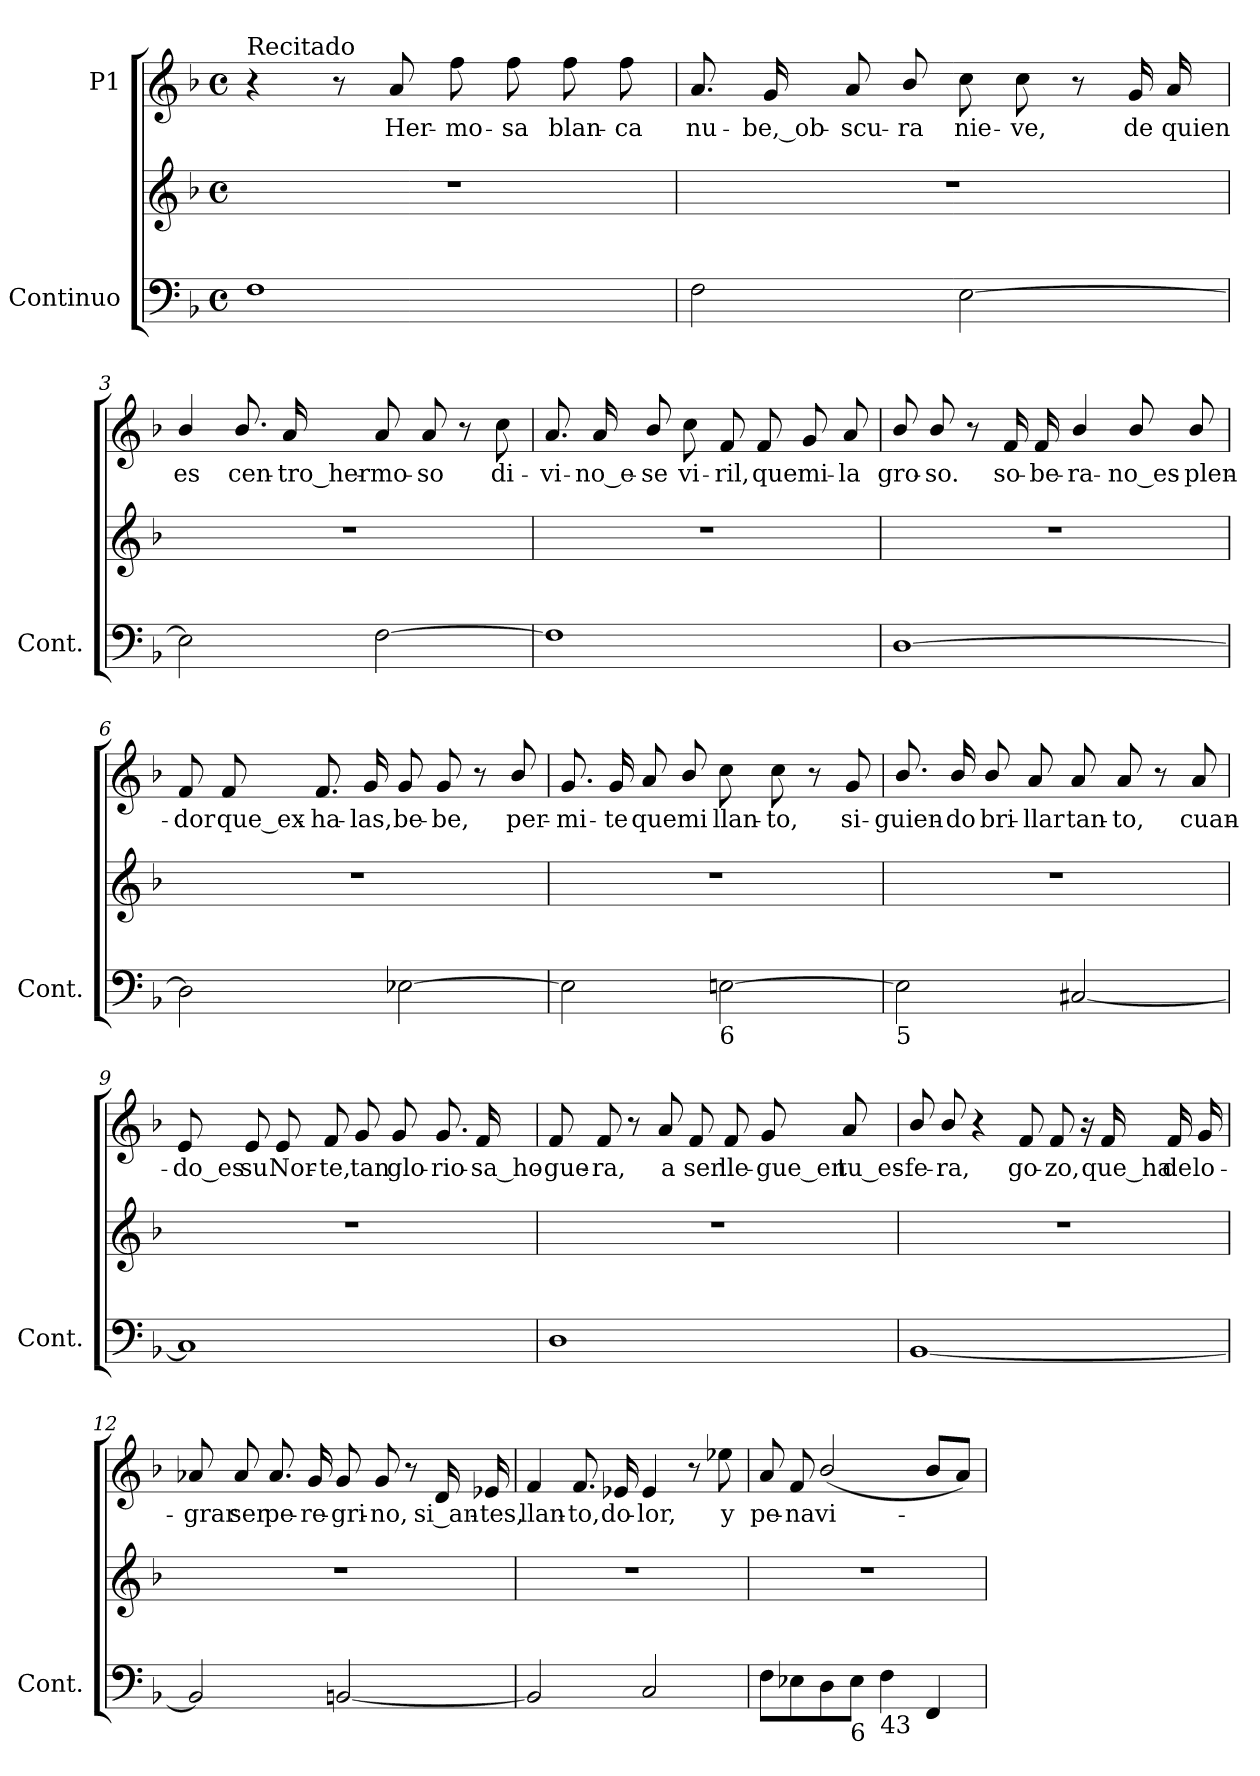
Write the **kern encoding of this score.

**kern	**kern	**kern	**text
*part2	*part2	*part1	*part1
*staff3	*staff2	*staff1	*staff1
*I"Continuo	*	*I"P1	*
*I'Cont.	*	*	*
!!LO:PB:g=z
*clefF4	*clefG2	*clefG2	*
*k[b-]	*k[b-]	*k[b-]	*
*F:	*F:	*F:	*
*M4/4	*M4/4	*M4/4	*
*met(c)	*met(c)	*met(c)	*
=1	=1	=1	=1
!	!	!LO:TX:a:t=Recitado	!
1Fi	1r	4r	.
.	.	8r	.
!	!	!	!LO:LY:b:color=#000000
.	.	8ai/	Her-
!	!	!	!LO:LY:b:color=#000000
.	.	8ffi\	-mo-
!	!	!	!LO:LY:b:color=#000000
.	.	8ffi\	-sa
!	!	!	!LO:LY:b:color=#000000
.	.	8ffi\	blan-
!	!	!	!LO:LY:b:color=#000000
.	.	8ffi\	-ca
=2	=2	=2	=2
!	!	!	!LO:LY:b:color=#000000
2Fi\	1r	8.ai/	nu-
!	!	!	!LO:LY:b:color=#000000
.	.	16gi/	-be,_ob-
!	!	!	!LO:LY:b:color=#000000
.	.	8ai/	-scu-
!	!	!	!LO:LY:b:color=#000000
.	.	8b-i/	-ra
!	!	!	!LO:LY:b:color=#000000
[2Ei\	.	8cci\	nie-
!	!	!	!LO:LY:b:color=#000000
.	.	8cci\	-ve,
.	.	8r	.
!	!	!	!LO:LY:b:color=#000000
.	.	16gi/	de
!	!	!	!LO:LY:b:color=#000000
.	.	16ai/	quien
=3	=3	=3	=3
!	!	!	!LO:LY:b:color=#000000
2Ei\]	1r	4b-i/	es
!	!	!	!LO:LY:b:color=#000000
.	.	8.b-i/	cen-
!	!	!	!LO:LY:b:color=#000000
.	.	16ai/	-tro_her-
!	!	!	!LO:LY:b:color=#000000
[2Fi\	.	8ai/	-mo-
!	!	!	!LO:LY:b:color=#000000
.	.	8ai/	-so
.	.	8r	.
!	!	!	!LO:LY:b:color=#000000
.	.	8cci\	di-
!!LO:LB:g=z
=4	=4	=4	=4
!	!	!	!LO:LY:b:color=#000000
1Fi]	1r	8.ai/	-vi-
!	!	!	!LO:LY:b:color=#000000
.	.	16ai/	-no_e-
!	!	!	!LO:LY:b:color=#000000
.	.	8b-i/	-se
!	!	!	!LO:LY:b:color=#000000
.	.	8cci\	vi-
!	!	!	!LO:LY:b:color=#000000
.	.	8fi/	-ril,
!	!	!	!LO:LY:b:color=#000000
.	.	8fi/	que
!	!	!	!LO:LY:b:color=#000000
.	.	8gi/	mi-
!	!	!	!LO:LY:b:color=#000000
.	.	8ai/	-la
=5	=5	=5	=5
!	!	!	!LO:LY:b:color=#000000
[1Di	1r	8b-i/	gro-
!	!	!	!LO:LY:b:color=#000000
.	.	8b-i/	-so.
.	.	8r	.
!	!	!	!LO:LY:b:color=#000000
.	.	16fi/	so-
!	!	!	!LO:LY:b:color=#000000
.	.	16fi/	-be-
!	!	!	!LO:LY:b:color=#000000
.	.	4b-i/	-ra-
!	!	!	!LO:LY:b:color=#000000
.	.	8b-i/	-no_es-
!	!	!	!LO:LY:b:color=#000000
.	.	8b-i/	-plen-
=6	=6	=6	=6
!	!	!	!LO:LY:b:color=#000000
2Di\]	1r	8fi/	-dor
!	!	!	!LO:LY:b:color=#000000
.	.	8fi/	que_ex-
!	!	!	!LO:LY:b:color=#000000
.	.	8.fi/	-ha-
!	!	!	!LO:LY:b:color=#000000
.	.	16gi/	-las,
!	!	!	!LO:LY:b:color=#000000
[2E-Xi\	.	8gi/	be-
!	!	!	!LO:LY:b:color=#000000
.	.	8gi/	-be,
.	.	8r	.
!	!	!	!LO:LY:b:color=#000000
.	.	8b-i/	per-
!!LO:LB:g=z
=7	=7	=7	=7
!	!	!	!LO:LY:b:color=#000000
2E-i\]	1r	8.gi/	-mi-
!	!	!	!LO:LY:b:color=#000000
.	.	16gi/	-te
!	!	!	!LO:LY:b:color=#000000
.	.	8ai/	que
!	!	!	!LO:LY:b:color=#000000
.	.	8b-i/	mi
!LO:TX:b:t=6	!	!	!
!	!	!	!LO:LY:b:color=#000000
[2Eni\	.	8cci\	llan-
!	!	!	!LO:LY:b:color=#000000
.	.	8cci\	-to,
.	.	8r	.
!	!	!	!LO:LY:b:color=#000000
.	.	8gi/	si-
=8	=8	=8	=8
!LO:TX:b:t=5	!	!	!
!	!	!	!LO:LY:b:color=#000000
2Ei\]	1r	8.b-i/	-guien-
!	!	!	!LO:LY:b:color=#000000
.	.	16b-i/	-do
!	!	!	!LO:LY:b:color=#000000
.	.	8b-i/	bri-
!	!	!	!LO:LY:b:color=#000000
.	.	8ai/	-llar
!	!	!	!LO:LY:b:color=#000000
[2C#Xi/	.	8ai/	tan-
!	!	!	!LO:LY:b:color=#000000
.	.	8ai/	-to,
.	.	8r	.
!	!	!	!LO:LY:b:color=#000000
.	.	8ai/	cuan-
=9	=9	=9	=9
!	!	!	!LO:LY:b:color=#000000
1C#i]	1r	8ei/	-do_es
!	!	!	!LO:LY:b:color=#000000
.	.	8ei/	su
!	!	!	!LO:LY:b:color=#000000
.	.	8ei/	Nor-
!	!	!	!LO:LY:b:color=#000000
.	.	8fi/	-te,
!	!	!	!LO:LY:b:color=#000000
.	.	8gi/	tan
!	!	!	!LO:LY:b:color=#000000
.	.	8gi/	glo-
!	!	!	!LO:LY:b:color=#000000
.	.	8.gi/	-rio-
!	!	!	!LO:LY:b:color=#000000
.	.	16fi/	-sa_ho-
!!LO:LB:g=z
=10	=10	=10	=10
!	!	!	!LO:LY:b:color=#000000
1Di	1r	8fi/	-gue-
!	!	!	!LO:LY:b:color=#000000
.	.	8fi/	-ra,
.	.	8r	.
!	!	!	!LO:LY:b:color=#000000
.	.	8ai/	a
!	!	!	!LO:LY:b:color=#000000
.	.	8fi/	ser
!	!	!	!LO:LY:b:color=#000000
.	.	8fi/	lle-
!	!	!	!LO:LY:b:color=#000000
.	.	8gi/	-gue_en
!	!	!	!LO:LY:b:color=#000000
.	.	8ai/	tu_es-
=11	=11	=11	=11
!	!	!	!LO:LY:b:color=#000000
[1BB-i	1r	8b-i/	-fe-
!	!	!	!LO:LY:b:color=#000000
.	.	8b-i/	-ra,
.	.	4r	.
!	!	!	!LO:LY:b:color=#000000
.	.	8fi/	go-
!	!	!	!LO:LY:b:color=#000000
.	.	8fi/	-zo,
.	.	16r	.
!	!	!	!LO:LY:b:color=#000000
.	.	16fi/	que_ha
!	!	!	!LO:LY:b:color=#000000
.	.	16fi/	de
!	!	!	!LO:LY:b:color=#000000
.	.	16gi/	lo-
!!LO:LB:g=z
=12	=12	=12	=12
!	!	!	!LO:LY:b:color=#000000
2BB-i/]	1r	8a-Xi/	-grar
!	!	!	!LO:LY:b:color=#000000
.	.	8a-i/	ser
!	!	!	!LO:LY:b:color=#000000
.	.	8.a-i/	pe-
!	!	!	!LO:LY:b:color=#000000
.	.	16gi/	-re-
!	!	!	!LO:LY:b:color=#000000
[2BBni/	.	8gi/	-gri-
!	!	!	!LO:LY:b:color=#000000
.	.	8gi/	-no,
.	.	8r	.
!	!	!	!LO:LY:b:color=#000000
.	.	16di/	si_an-
!	!	!	!LO:LY:b:color=#000000
.	.	16e-Xi/	-tes,
=13	=13	=13	=13
!	!	!	!LO:LY:b:color=#000000
2BBi/]	1r	4fi/	llan-
!	!	!	!LO:LY:b:color=#000000
.	.	8.fi/	-to,
!	!	!	!LO:LY:b:color=#000000
.	.	16e-Xi/	do-
!	!	!	!LO:LY:b:color=#000000
2Ci/	.	4e-i/	-lor,
.	.	8r	.
!	!	!	!LO:LY:b:color=#000000
.	.	8ee-Xi\	y
=14	=14	=14	=14
!	!	!	!LO:LY:b:color=#000000
8Fi\L	1r	8ai/	pe-
!	!	!	!LO:LY:b:color=#000000
8E-Xi\	.	8fi/	-na
!	!	!	!LO:LY:b:color=#000000
8Di\	.	(2b-i/	vi-
!LO:TX:b:t=6	!	!	!
8E-i\J	.	.	.
!LO:TX:b:t=43	!	!	!
4Fi\	.	.	.
4FFi/	.	8b-i/L	.
.	.	8ai/J)	.
=	=	=	=
*-	*-	*-	*-
